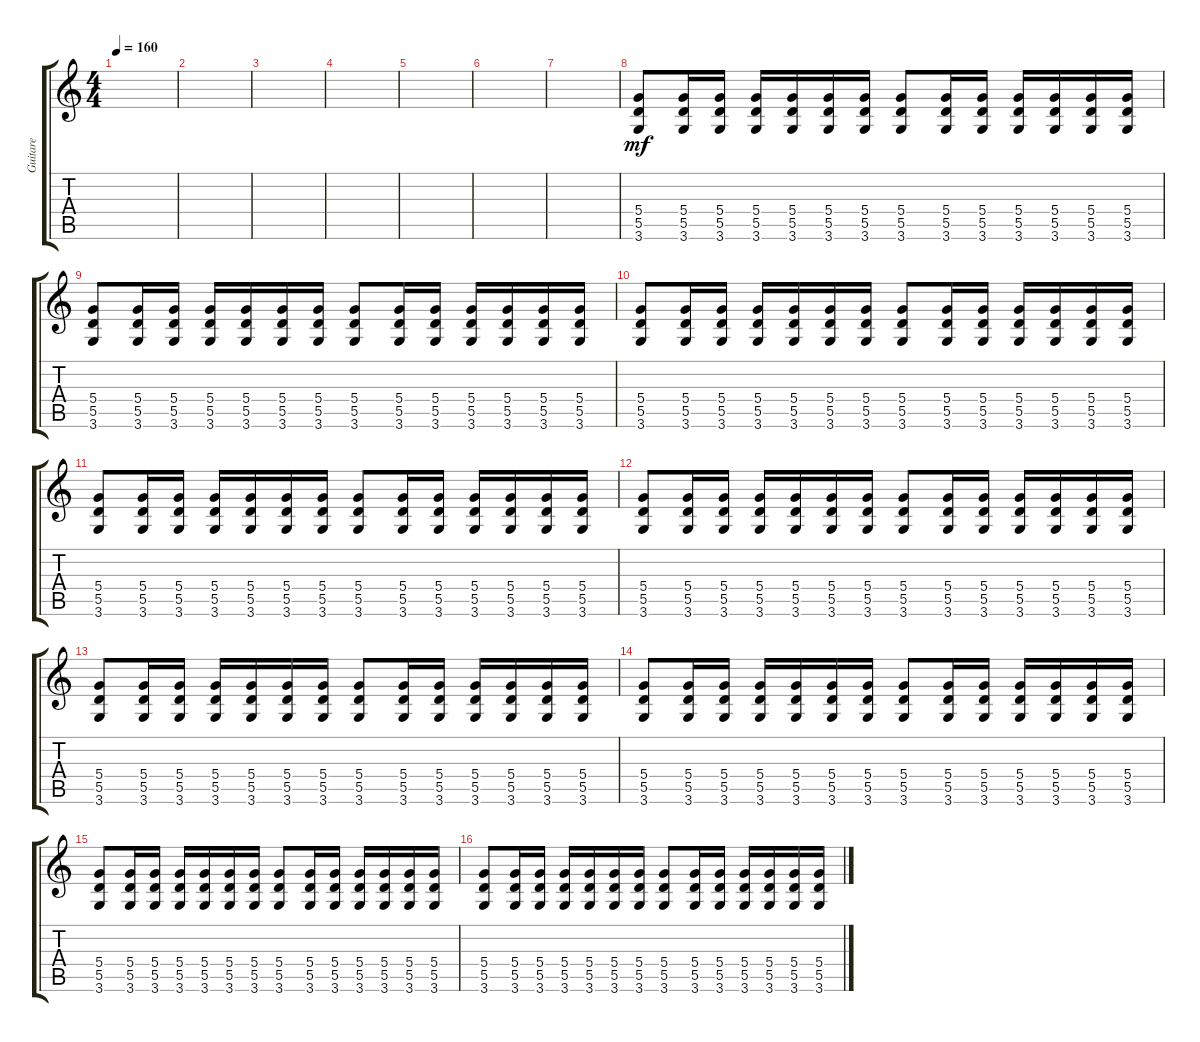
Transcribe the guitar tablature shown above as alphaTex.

\track ("Guitare" "Guitare") {instrument electricguitarclean}
\staff {score tabs}
\tuning (E4 B3 G3 D3 A2 E2) {hide}
\ts (4 4)
\tempo 160
\clef g2
\ks c
|
|
|
|
|
|
|
(5.4 5.5 3.6).8{dy mf} (5.4 5.5 3.6).16 (5.4 5.5 3.6).16 (5.4 5.5 3.6).16 (5.4 5.5 3.6).16 (5.4 5.5 3.6).16 (5.4 5.5 3.6).16 (5.4 5.5 3.6).8 (5.4 5.5 3.6).16 (5.4 5.5 3.6).16 (5.4 5.5 3.6).16 (5.4 5.5 3.6).16 (5.4 5.5 3.6).16 (5.4 5.5 3.6).16 |
(5.4 5.5 3.6).8 (5.4 5.5 3.6).16 (5.4 5.5 3.6).16 (5.4 5.5 3.6).16 (5.4 5.5 3.6).16 (5.4 5.5 3.6).16 (5.4 5.5 3.6).16 (5.4 5.5 3.6).8 (5.4 5.5 3.6).16 (5.4 5.5 3.6).16 (5.4 5.5 3.6).16 (5.4 5.5 3.6).16 (5.4 5.5 3.6).16 (5.4 5.5 3.6).16 |
(5.4 5.5 3.6).8 (5.4 5.5 3.6).16 (5.4 5.5 3.6).16 (5.4 5.5 3.6).16 (5.4 5.5 3.6).16 (5.4 5.5 3.6).16 (5.4 5.5 3.6).16 (5.4 5.5 3.6).8 (5.4 5.5 3.6).16 (5.4 5.5 3.6).16 (5.4 5.5 3.6).16 (5.4 5.5 3.6).16 (5.4 5.5 3.6).16 (5.4 5.5 3.6).16 |
(5.4 5.5 3.6).8 (5.4 5.5 3.6).16 (5.4 5.5 3.6).16 (5.4 5.5 3.6).16 (5.4 5.5 3.6).16 (5.4 5.5 3.6).16 (5.4 5.5 3.6).16 (5.4 5.5 3.6).8 (5.4 5.5 3.6).16 (5.4 5.5 3.6).16 (5.4 5.5 3.6).16 (5.4 5.5 3.6).16 (5.4 5.5 3.6).16 (5.4 5.5 3.6).16 |
(5.4 5.5 3.6).8 (5.4 5.5 3.6).16 (5.4 5.5 3.6).16 (5.4 5.5 3.6).16 (5.4 5.5 3.6).16 (5.4 5.5 3.6).16 (5.4 5.5 3.6).16 (5.4 5.5 3.6).8 (5.4 5.5 3.6).16 (5.4 5.5 3.6).16 (5.4 5.5 3.6).16 (5.4 5.5 3.6).16 (5.4 5.5 3.6).16 (5.4 5.5 3.6).16 |
(5.4 5.5 3.6).8 (5.4 5.5 3.6).16 (5.4 5.5 3.6).16 (5.4 5.5 3.6).16 (5.4 5.5 3.6).16 (5.4 5.5 3.6).16 (5.4 5.5 3.6).16 (5.4 5.5 3.6).8 (5.4 5.5 3.6).16 (5.4 5.5 3.6).16 (5.4 5.5 3.6).16 (5.4 5.5 3.6).16 (5.4 5.5 3.6).16 (5.4 5.5 3.6).16 |
(5.4 5.5 3.6).8 (5.4 5.5 3.6).16 (5.4 5.5 3.6).16 (5.4 5.5 3.6).16 (5.4 5.5 3.6).16 (5.4 5.5 3.6).16 (5.4 5.5 3.6).16 (5.4 5.5 3.6).8 (5.4 5.5 3.6).16 (5.4 5.5 3.6).16 (5.4 5.5 3.6).16 (5.4 5.5 3.6).16 (5.4 5.5 3.6).16 (5.4 5.5 3.6).16 |
(5.4 5.5 3.6).8 (5.4 5.5 3.6).16 (5.4 5.5 3.6).16 (5.4 5.5 3.6).16 (5.4 5.5 3.6).16 (5.4 5.5 3.6).16 (5.4 5.5 3.6).16 (5.4 5.5 3.6).8 (5.4 5.5 3.6).16 (5.4 5.5 3.6).16 (5.4 5.5 3.6).16 (5.4 5.5 3.6).16 (5.4 5.5 3.6).16 (5.4 5.5 3.6).16 |
(5.4 5.5 3.6).8 (5.4 5.5 3.6).16 (5.4 5.5 3.6).16 (5.4 5.5 3.6).16 (5.4 5.5 3.6).16 (5.4 5.5 3.6).16 (5.4 5.5 3.6).16 (5.4 5.5 3.6).8 (5.4 5.5 3.6).16 (5.4 5.5 3.6).16 (5.4 5.5 3.6).16 (5.4 5.5 3.6).16 (5.4 5.5 3.6).16 (5.4 5.5 3.6).16
